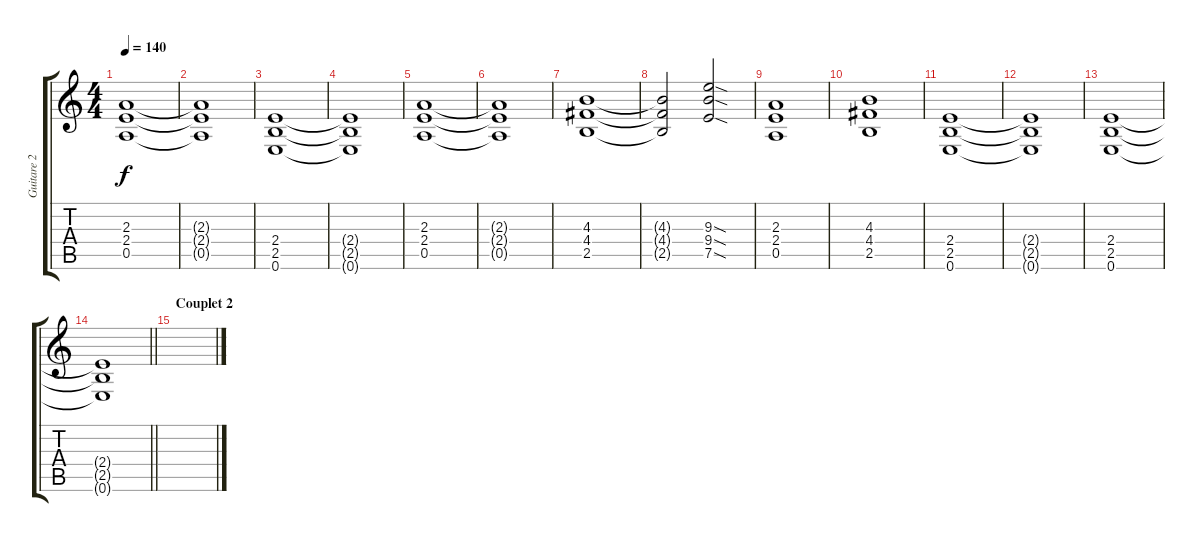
\track ("Guitare 2" "Guitare 2") {instrument distortionguitar}
\staff {score tabs}
\tuning (E4 B3 G3 D3 A2 E2) {hide}
\ts (4 4)
\tempo 140
\clef g2
\ks c
(2.3 2.4 0.5).1{dy f} |
(2.3{t} 2.4{t} 0.5{t}).1 |
(2.4 2.5 0.6).1 |
(2.4{t} 2.5{t} 0.6{t}).1 |
(2.3 2.4 0.5).1 |
(2.3{t} 2.4{t} 0.5{t}).1 |
(4.3 4.4 2.5).1 |
(4.3{t} 4.4{t} 2.5{t}).2 (9.3{sod} 9.4{sod} 7.5{sod}).2 |
(2.3 2.4 0.5).1 |
(4.3 4.4 2.5).1 |
(2.4 2.5 0.6).1 |
(2.4{t} 2.5{t} 0.6{t}).1 |
(2.4 2.5 0.6).1 |
\barLineRight lightlight
(2.4{t} 2.5{t} 0.6{t}).1 |
\section ("" "Couplet 2")
